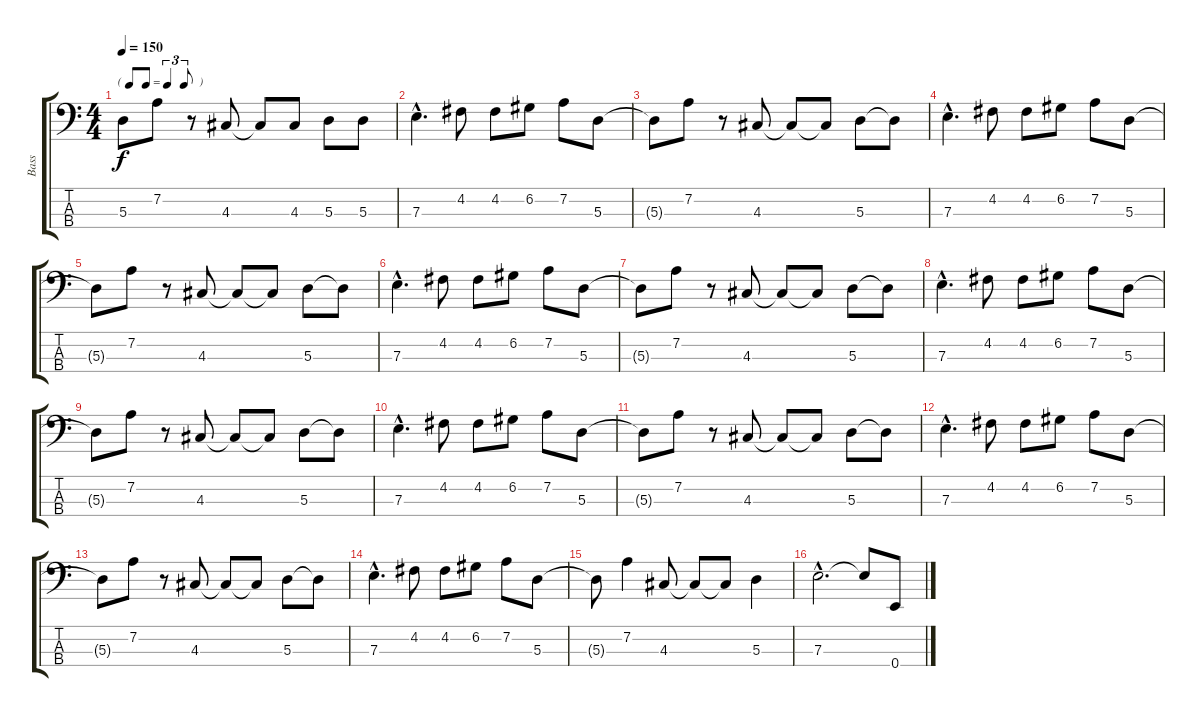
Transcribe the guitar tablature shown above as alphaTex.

\track ("Bass" "Bass") {instrument acousticbass}
\staff {score tabs}
\tuning (G2 D2 A1 E1) {hide}
\ts (4 4)
\tf triplet8th
\tempo 150
\clef f4
\ks c
5.3{t}.8{dy f} 7.2.8 r.8 4.3.8 4.3{t}.8 4.3.8 5.3.8 5.3.8 |
7.3{hac}.4{d} 4.2.8 4.2.8 6.2.8 7.2.8 5.3.8 |
5.3{t}.8 7.2.8 r.8 4.3.8 4.3{t}.8 4.3{t}.8 5.3.8 5.3{t}.8 |
7.3{hac}.4{d} 4.2.8 4.2.8 6.2.8 7.2.8 5.3.8 |
5.3{t}.8 7.2.8 r.8 4.3.8 4.3{t}.8 4.3{t}.8 5.3.8 5.3{t}.8 |
7.3{hac}.4{d} 4.2.8 4.2.8 6.2.8 7.2.8 5.3.8 |
5.3{t}.8 7.2.8 r.8 4.3.8 4.3{t}.8 4.3{t}.8 5.3.8 5.3{t}.8 |
7.3{hac}.4{d} 4.2.8 4.2.8 6.2.8 7.2.8 5.3.8 |
5.3{t}.8 7.2.8 r.8 4.3.8 4.3{t}.8 4.3{t}.8 5.3.8 5.3{t}.8 |
7.3{hac}.4{d} 4.2.8 4.2.8 6.2.8 7.2.8 5.3.8 |
5.3{t}.8 7.2.8 r.8 4.3.8 4.3{t}.8 4.3{t}.8 5.3.8 5.3{t}.8 |
7.3{hac}.4{d} 4.2.8 4.2.8 6.2.8 7.2.8 5.3.8 |
5.3{t}.8 7.2.8 r.8 4.3.8 4.3{t}.8 4.3{t}.8 5.3.8 5.3{t}.8 |
7.3{hac}.4{d} 4.2.8 4.2.8 6.2.8 7.2.8 5.3.8 |
5.3{t}.8 7.2.4 4.3.8 4.3{t}.8 4.3{t}.8 5.3.4 |
7.3{hac}.2{d} 7.3{t}.8 0.4.8
